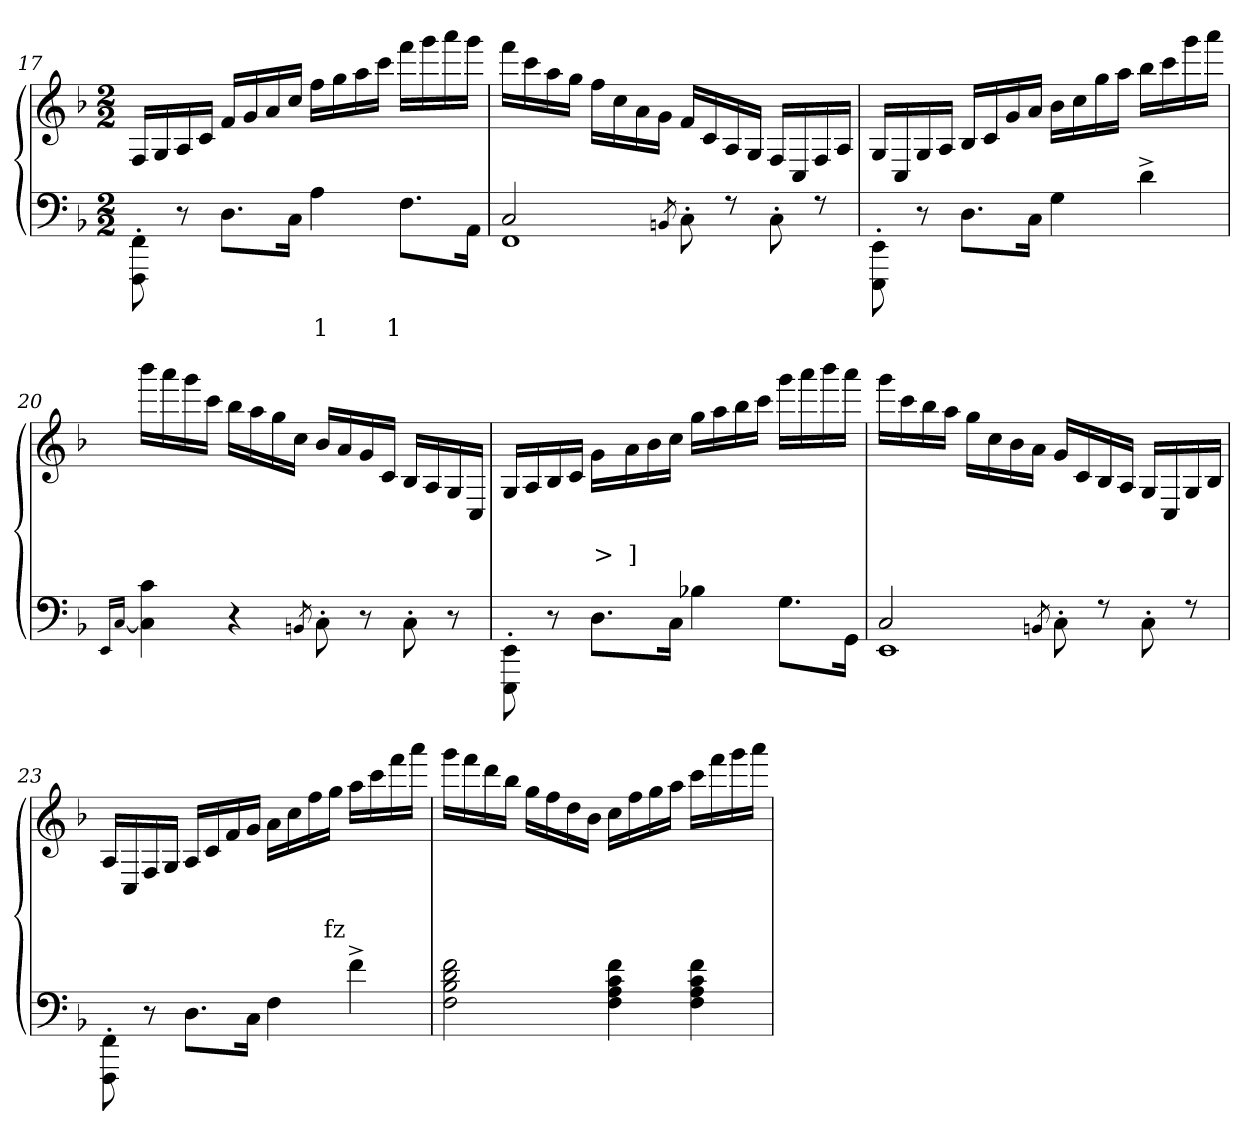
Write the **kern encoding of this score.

**kern	**text	**kern	**text	**text
*part2	*part2	*part1	*part1	*part1
*staff2	*staff2	*staff1	*staff1	*staff1
*clefF4	*	*clefG2	*	*
*k[b-]	*	*k[b-]	*	*
*M2/2	*	*M2/2	*	*
=17	=17	=17	=17	=17
8FF'> 8FFF\'>	.	16FLL	.	.
.	.	16G	.	.
8r	.	16A	.	.
.	.	16cJJ	.	.
8.D\L	.	16fLL	.	.
.	.	16g	.	.
.	.	16a	.	.
16CJk	.	16ccJJ	.	.
4A	1	16ffLL	.	.
.	.	16gg	.	.
.	.	16aa	.	.
.	.	16cccJJ	.	.
8.F\L	1	16fffLL	.	.
.	.	16ggg	.	.
.	.	16aaa	.	.
16AAJk	.	16gggJJ	.	.
=18	=18	=18	=18	=18
*^	*	*	*	*
2C	1FF	.	16fffLL	.	.
.	.	.	16ccc	.	.
.	.	.	16aa	.	.
.	.	.	16ggJJ	.	.
.	.	.	16ffLL	.	.
.	.	.	16cc	.	.
.	.	.	16a	.	.
.	.	.	16gJJ	.	.
8qBBn/	.	.	.	.	.
8C'>\	.	.	16fLL	.	.
.	.	.	16c	.	.
8r	.	.	16A	.	.
.	.	.	16GJJ	.	.
8C'>\	.	.	16FLL	.	.
.	.	.	16C	.	.
8r	.	.	16F	.	.
.	.	.	16AJJ	.	.
*v	*v	*	*	*	*
=19	=19	=19	=19	=19
8EE'> 8EEE\'>	.	16GLL	.	.
.	.	16C	.	.
8r	.	16G	.	.
.	.	16AJJ	.	.
8.D\L	.	16B-LL	.	.
.	.	16c	.	.
.	.	16g	.	.
16CJk	.	16aJJ	.	.
4G	.	16b-LL	.	.
.	.	16cc	.	.
.	.	16gg	.	.
.	.	16aaJJ	.	.
4d^>	.	16bb-LL	.	.
.	.	16ccc	.	.
.	.	16ggg	.	.
.	.	16aaaJJ	.	.
=20	=20	=20	=20	=20
16qqEE/LL	.	.	.	.
[16qqC/JJ	.	.	.	.
4c 4C]	.	16bbb-LL	.	.
.	.	16aaa	.	.
.	.	16ggg	.	.
.	.	16cccJJ	.	.
4r	.	16bb-LL	.	.
.	.	16aa	.	.
.	.	16gg	.	.
.	.	16ccJJ	.	.
8qBBn/	.	.	.	.
8C'>\	.	16b-LL	.	.
.	.	16a	.	.
8r	.	16g	.	.
.	.	16cJJ	.	.
8C'>\	.	16B-LL	.	.
.	.	16A	.	.
8r	.	16G	.	.
.	.	16CJJ	.	.
=21	=21	=21	=21	=21
8EE'> 8EEE\'>	.	16GLL	.	.
.	.	16A	.	.
8r	.	16B-	.	.
.	.	16cJJ	.	.
8.D\L	.	16g\LL	.	>
.	.	16a	.	]
.	.	16b-	.	.
16CJk	.	16ccJJ	.	.
4B-X	.	16ggLL	.	.
.	.	16aa	.	.
.	.	16bb-	.	.
.	.	16cccJJ	.	.
8.G\L	.	16gggLL	.	.
.	.	16aaa	.	.
.	.	16bbb-	.	.
16GGJk	.	16aaaJJ	.	.
=22	=22	=22	=22	=22
*^	*	*	*	*
2C	1EE	.	16gggLL	.	.
.	.	.	16ccc	.	.
.	.	.	16bb-	.	.
.	.	.	16aaJJ	.	.
.	.	.	16ggLL	.	.
.	.	.	16cc	.	.
.	.	.	16b-	.	.
.	.	.	16aJJ	.	.
8qBBn/	.	.	.	.	.
8C'>\	.	.	16gLL	.	.
.	.	.	16c	.	.
8r	.	.	16B-	.	.
.	.	.	16AJJ	.	.
8C'>\	.	.	16GLL	.	.
.	.	.	16C	.	.
8r	.	.	16G	.	.
.	.	.	16B-JJ	.	.
*v	*v	*	*	*	*
=23	=23	=23	=23	=23
8FF'> 8FFF\'>	.	16ALL	.	.
.	.	16C	.	.
8r	.	16F	.	.
.	.	16GJJ	.	.
8.D\L	.	16ALL	.	.
.	.	16c	.	.
.	.	16f	.	.
16CJk	.	16gJJ	.	.
4F	.	16aLL	.	.
.	.	16cc	.	.
.	.	16ff	.	.
.	.	16ggJJ	.	fz
4f^>	.	16aaLL	.	.
.	.	16ccc	.	.
.	.	16fff	.	.
.	.	16aaaJJ	.	.
=24	=24	=24	=24	=24
2f 2d 2B- 2F	.	16gggLL	.	.
.	.	16fff	.	.
.	.	16ddd	.	.
.	.	16bb-JJ	.	.
.	.	16ggLL	.	.
.	.	16ff	.	.
.	.	16dd	.	.
.	.	16b-JJ	.	.
4f 4c 4A 4F	.	16ccLL	.	.
.	.	16ff	.	.
.	.	16gg	.	.
.	.	16aaJJ	.	.
4f 4c 4A 4F	.	16cccLL	.	.
.	.	16fff	.	.
.	.	16ggg	.	.
.	.	16aaaJJ	.	.
=	=	=	=	=
*-	*-	*-	*-	*-
